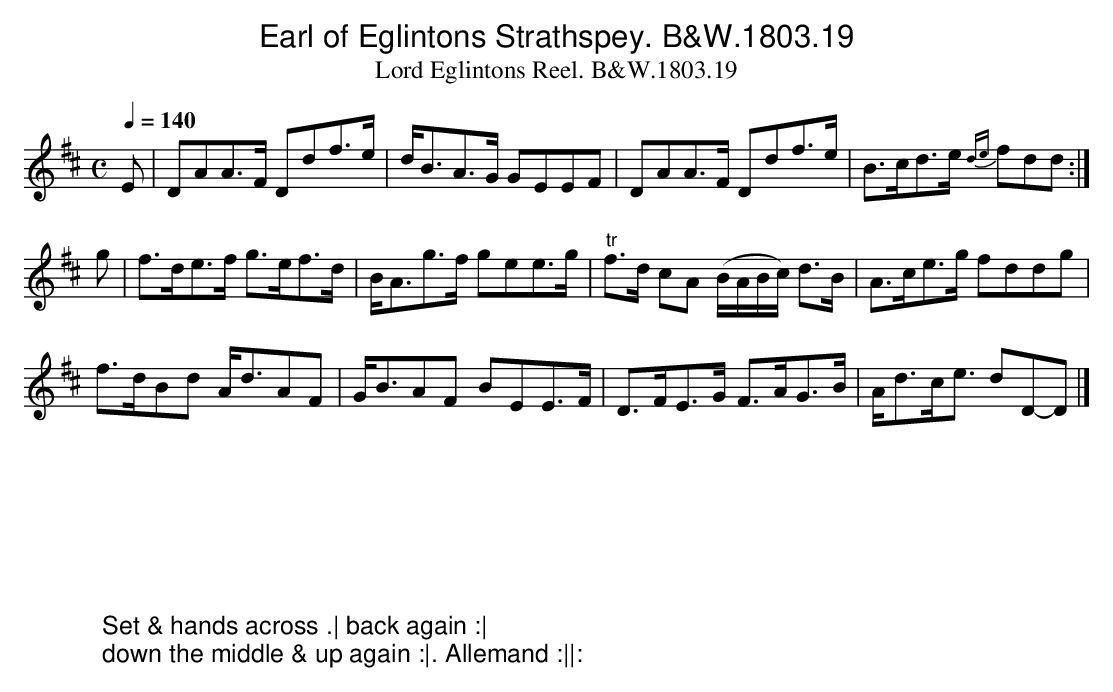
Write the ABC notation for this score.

X:1
T:Earl of Eglintons Strathspey. B&W.1803.19
T:Lord Eglintons Reel. B&W.1803.19
M:C
L:1/8
Q:1/4=140
K:D
E|DAA>F Ddf>e|d<BA>G GEEF|DAA>F Ddf>e|B>cd>e {de}fdd:|
g|f>de>f g>ef>d|B<Ag>f gee>g|"tr"f>d cA (B/A/B/c/) d>B|A>ce>g fddg|
f>dBd A<dAF|G<BAF BEE>F|D>FE>G F>AG>B|A<dc<e dD-D|]
W:
W:
W:Set & hands across .| back again :|
W:down the middle & up again :|. Allemand :||:
|:
